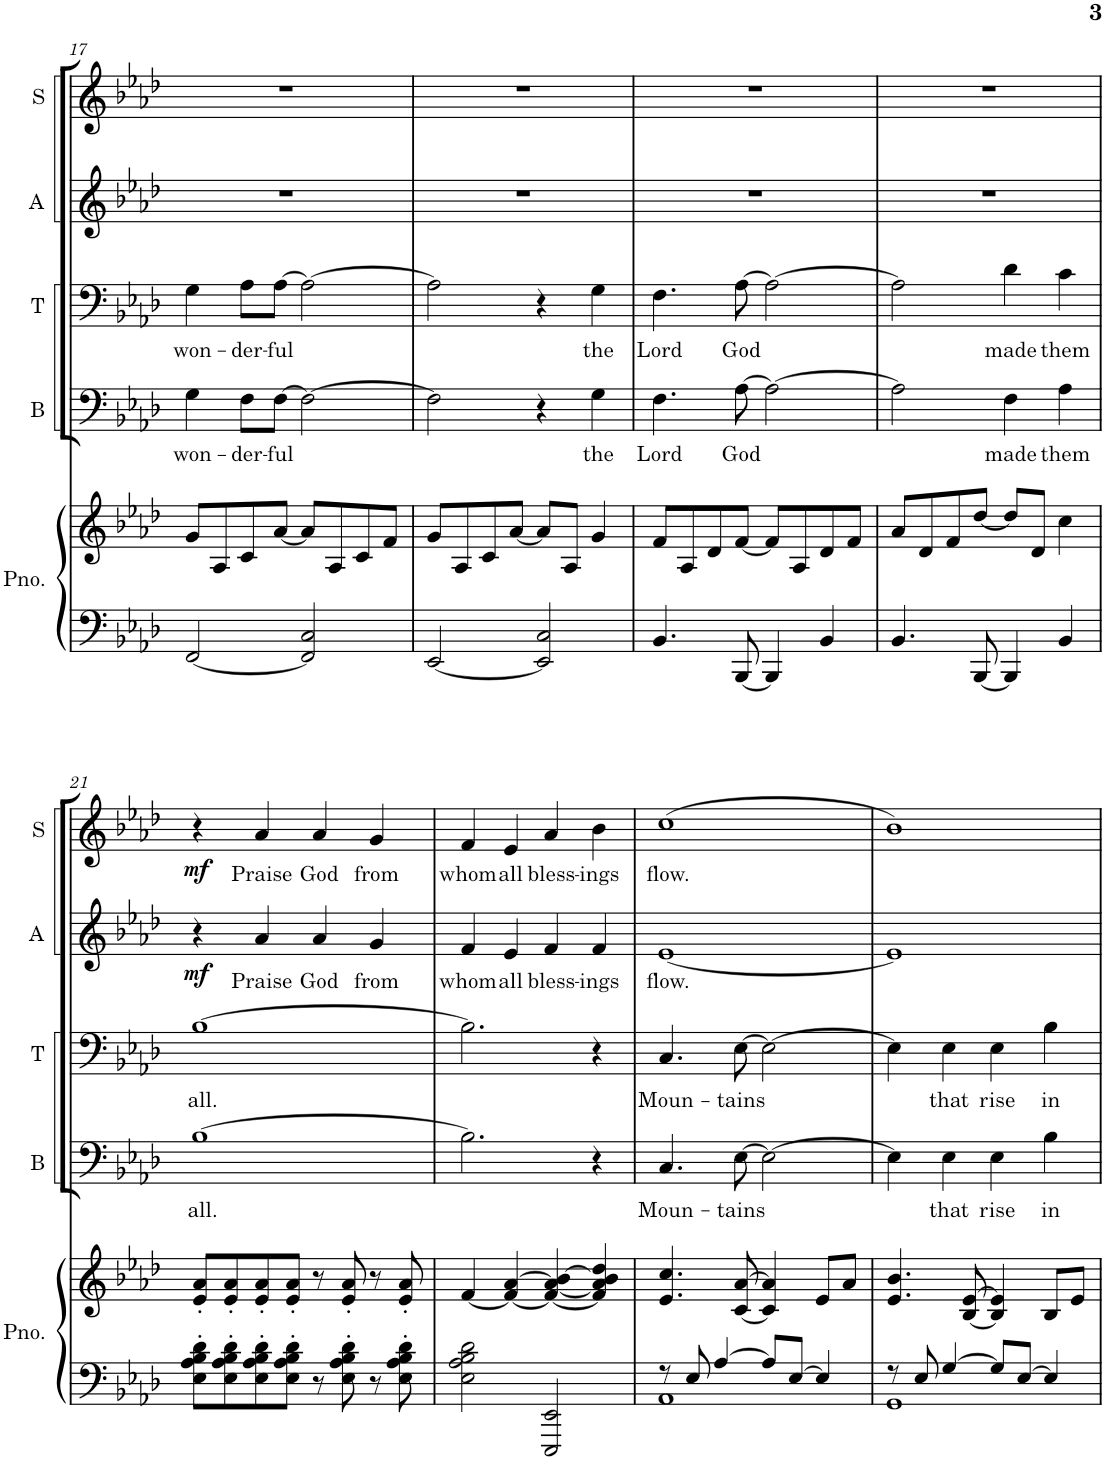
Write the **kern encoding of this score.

**kern	**kern	**kern	**text	**kern	**text	**kern	**text	**dynam	**kern	**text	**dynam
*part5	*part5	*part4	*part4	*part3	*part3	*part2	*part2	*part2	*part1	*part1	*part1
*staff6	*staff5	*staff4	*staff4	*staff3	*staff3	*staff2	*staff2	*staff2	*staff1	*staff1	*staff1
*I"Piano	*	*I"Bass	*	*I"Tenor	*	*I"Alto	*	*	*I"Soprano	*	*
*I'Pno.	*	*I'B	*	*I'T	*	*I'A	*	*	*I'S	*	*
!!LO:PB:g=z
*clefF4	*clefG2	*clefF4	*	*clefF4	*	*clefG2	*	*	*clefG2	*	*
*k[b-e-a-d-]	*k[b-e-a-d-]	*k[b-e-a-d-]	*	*k[b-e-a-d-]	*	*k[b-e-a-d-]	*	*	*k[b-e-a-d-]	*	*
*M4/4	*M4/4	*M4/4	*	*M4/4	*	*M4/4	*	*	*M4/4	*	*
=17	=17	=17	=17	=17	=17	=17	=17	=17	=17	=17	=17
!	!	!	!LO:LY:b	!	!LO:LY:b	!	!	!	!	!	!
[2FF/	8g/L	4G\	won-	4G\	won-	1r	.	.	1r	.	.
.	8A-/	.	.	.	.	.	.	.	.	.	.
!	!	!	!LO:LY:b	!	!LO:LY:b	!	!	!	!	!	!
.	8c/	8F\L	-der-	8A-\L	-der-	.	.	.	.	.	.
!	!	!	!LO:LY:b	!	!LO:LY:b	!	!	!	!	!	!
.	[8a-/J	[8F\J	-ful	[8A-\J	-ful	.	.	.	.	.	.
2FF/] 2C/	8a-/L]	2F\_	.	2A-\_	.	.	.	.	.	.	.
.	8A-/	.	.	.	.	.	.	.	.	.	.
.	8c/	.	.	.	.	.	.	.	.	.	.
.	8f/J	.	.	.	.	.	.	.	.	.	.
=18	=18	=18	=18	=18	=18	=18	=18	=18	=18	=18	=18
[2EE-/	8g/L	2F\]	.	2A-\]	.	1r	.	.	1r	.	.
.	8A-/	.	.	.	.	.	.	.	.	.	.
.	8c/	.	.	.	.	.	.	.	.	.	.
.	[8a-/J	.	.	.	.	.	.	.	.	.	.
2EE-/] 2C/	8a-/L]	4r	.	4r	.	.	.	.	.	.	.
.	8A-/J	.	.	.	.	.	.	.	.	.	.
!	!	!	!LO:LY:b	!	!LO:LY:b	!	!	!	!	!	!
.	4g/	4G\	the	4G\	the	.	.	.	.	.	.
=19	=19	=19	=19	=19	=19	=19	=19	=19	=19	=19	=19
!	!	!	!LO:LY:b	!	!LO:LY:b	!	!	!	!	!	!
4.BB-/	8f/L	4.F\	Lord	4.F\	Lord	1r	.	.	1r	.	.
.	8A-/	.	.	.	.	.	.	.	.	.	.
.	8d-/	.	.	.	.	.	.	.	.	.	.
!	!	!	!LO:LY:b	!	!LO:LY:b	!	!	!	!	!	!
[8BBB-/	[8f/J	[8A-\	God	[8A-\	God	.	.	.	.	.	.
4BBB-/]	8f/L]	2A-\_	.	2A-\_	.	.	.	.	.	.	.
.	8A-/	.	.	.	.	.	.	.	.	.	.
4BB-/	8d-/	.	.	.	.	.	.	.	.	.	.
.	8f/J	.	.	.	.	.	.	.	.	.	.
=20	=20	=20	=20	=20	=20	=20	=20	=20	=20	=20	=20
4.BB-/	8a-/L	2A-\]	.	2A-\]	.	1r	.	.	1r	.	.
.	8d-/	.	.	.	.	.	.	.	.	.	.
.	8f/	.	.	.	.	.	.	.	.	.	.
[8BBB-/	[8dd-/J	.	.	.	.	.	.	.	.	.	.
!	!	!	!LO:LY:b	!	!LO:LY:b	!	!	!	!	!	!
4BBB-/]	8dd-/L]	4F\	made	4d-\	made	.	.	.	.	.	.
.	8d-/J	.	.	.	.	.	.	.	.	.	.
!	!	!	!LO:LY:b	!	!LO:LY:b	!	!	!	!	!	!
4BB-/	4cc\	4A-\	them	4c\	them	.	.	.	.	.	.
!!LO:LB:g=z
=21	=21	=21	=21	=21	=21	=21	=21	=21	=21	=21	=21
!	!	!	!LO:LY:b	!	!LO:LY:b	!	!	!LO:DY:b	!	!	!LO:DY:b
8E-\' 8A-\' 8B-\' 8d-\'L	8e-/' 8a-/'L	[1B-	all.	[1B-	all.	4r	.	mf	4r	.	mf
8E-\' 8A-\' 8B-\' 8d-\'	8e-/' 8a-/'	.	.	.	.	.	.	.	.	.	.
!	!	!	!	!	!	!	!LO:LY:b	!	!	!LO:LY:b	!
8E-\' 8A-\' 8B-\' 8d-\'	8e-/' 8a-/'	.	.	.	.	4a-/	Praise	.	4a-/	Praise	.
8E-\' 8A-\' 8B-\' 8d-\'J	8e-/' 8a-/'J	.	.	.	.	.	.	.	.	.	.
!	!	!	!	!	!	!	!LO:LY:b	!	!	!LO:LY:b	!
8r	8r	.	.	.	.	4a-/	God	.	4a-/	God	.
8E-\' 8A-\' 8B-\' 8d-\'	8e-/' 8a-/'	.	.	.	.	.	.	.	.	.	.
!	!	!	!	!	!	!	!LO:LY:b	!	!	!LO:LY:b	!
8r	8r	.	.	.	.	4g/	from	.	4g/	from	.
8E-\' 8A-\' 8B-\' 8d-\'	8e-/' 8a-/'	.	.	.	.	.	.	.	.	.	.
=22	=22	=22	=22	=22	=22	=22	=22	=22	=22	=22	=22
!	!	!	!	!	!	!	!LO:LY:b	!	!	!LO:LY:b	!
2E-\ 2A-\ 2B-\ 2d-\	[4f/	2.B-\]	.	2.B-\]	.	4f/	whom	.	4f/	whom	.
!	!	!	!	!	!	!	!LO:LY:b	!	!	!LO:LY:b	!
.	4f/_ [4a-/	.	.	.	.	4e-/	all	.	4e-/	all	.
!	!	!	!	!	!	!	!LO:LY:b	!	!	!LO:LY:b	!
2EEE-/ 2EE-/	4f/_ 4a-/_ [4b-/	.	.	.	.	4f/	bless-	.	4a-/	bless-	.
!	!	!	!	!	!	!	!LO:LY:b	!	!	!LO:LY:b	!
.	4f/] 4a-/] 4b-/] 4dd-/	4r	.	4r	.	4f/	-ings	.	4b-\	-ings	.
=23	=23	=23	=23	=23	=23	=23	=23	=23	=23	=23	=23
*^	*	*	*	*	*	*	*	*	*	*	*
!	!	!	!	!LO:LY:b	!	!LO:LY:b	!	!LO:LY:b	!	!	!LO:LY:b	!
8r	1AA-	4.e-/ 4.cc/	4.C/	Moun-	4.C/	Moun-	[1e-	flow.	.	(1cc	flow.	.
8E-/	.	.	.	.	.	.	.	.	.	.	.	.
[4A-/	.	.	.	.	.	.	.	.	.	.	.	.
!	!	!	!	!LO:LY:b	!	!LO:LY:b	!	!	!	!	!	!
.	.	[8c/ [8a-/	[8E-\	-tains	[8E-\	-tains	.	.	.	.	.	.
8A-/L]	.	4c/] 4a-/]	2E-\_	.	2E-\_	.	.	.	.	.	.	.
[8E-/J	.	.	.	.	.	.	.	.	.	.	.	.
4E-/]	.	8e-/L	.	.	.	.	.	.	.	.	.	.
.	.	8a-/J	.	.	.	.	.	.	.	.	.	.
=24	=24	=24	=24	=24	=24	=24	=24	=24	=24	=24	=24	=24
8r	1GG	4.e-/ 4.b-/	4E-\]	.	4E-\]	.	1e-]	.	.	1b-)	.	.
8E-/	.	.	.	.	.	.	.	.	.	.	.	.
!	!	!	!	!LO:LY:b	!	!LO:LY:b	!	!	!	!	!	!
[4G/	.	.	4E-\	that	4E-\	that	.	.	.	.	.	.
.	.	[8B-/ [8e-/	.	.	.	.	.	.	.	.	.	.
!	!	!	!	!LO:LY:b	!	!LO:LY:b	!	!	!	!	!	!
8G/L]	.	4B-/] 4e-/]	4E-\	rise	4E-\	rise	.	.	.	.	.	.
[8E-/J	.	.	.	.	.	.	.	.	.	.	.	.
!	!	!	!	!LO:LY:b	!	!LO:LY:b	!	!	!	!	!	!
4E-/]	.	8B-/L	4B-\	in	4B-\	in	.	.	.	.	.	.
.	.	8e-/J	.	.	.	.	.	.	.	.	.	.
*v	*v	*	*	*	*	*	*	*	*	*	*	*
=	=	=	=	=	=	=	=	=	=	=	=
*-	*-	*-	*-	*-	*-	*-	*-	*-	*-	*-	*-
